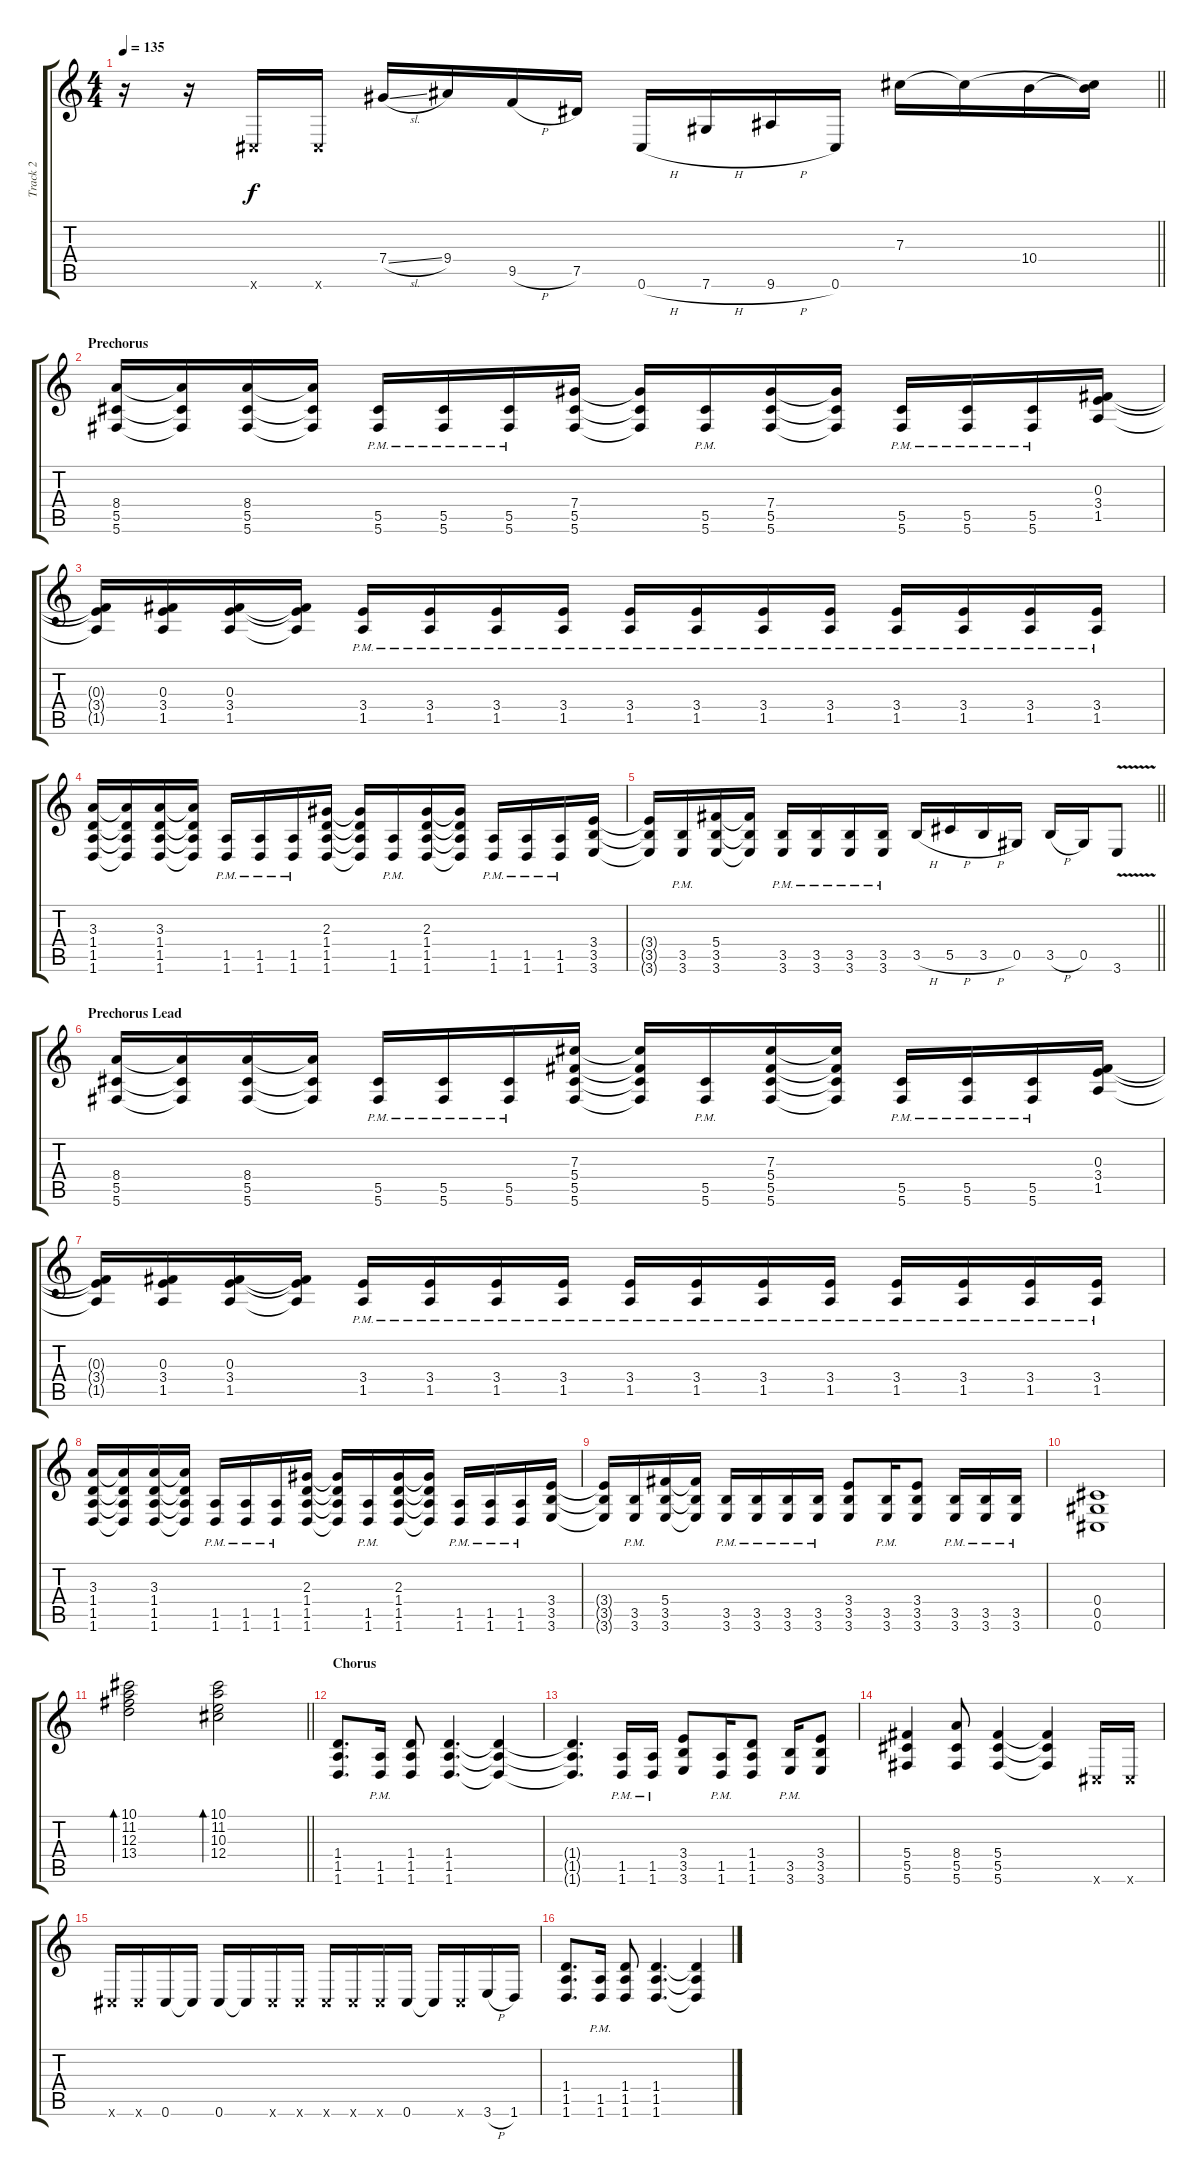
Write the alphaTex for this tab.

\track ("Track 2" "Track 2") {instrument distortionguitar}
\staff {score tabs}
\tuning (Eb4 Bb3 Gb3 Db3 Ab2 Db2) {hide}
\ts (4 4)
\tempo 135
\clef g2
\barLineRight lightlight
\ks c
r.16{dy f} r.16 0.6{x}.16 0.6{x}.16 7.4{sl}.16 9.4.16 9.5{h}.16 7.5.16 0.6{h}.16 7.6{h}.16 9.6{h}.16 0.6.16 7.3.16 7.3{t}.16 10.4.16 (7.3{t} 10.4{t}).16 |
\section ("" "Prechorus")
(8.4 5.5 5.6).16 (8.4{t} 5.5{t} 5.6{t}).16 (8.4 5.5 5.6).16 (8.4{t} 5.5{t} 5.6{t}).16 (5.5{pm} 5.6{pm}).16 (5.5{pm} 5.6{pm}).16 (5.5{pm} 5.6{pm}).16 (7.4 5.5 5.6).16 (7.4{t} 5.5{t} 5.6{t}).16 (5.5{pm} 5.6{pm}).16 (7.4 5.5 5.6).16 (7.4{t} 5.5{t} 5.6{t}).16 (5.5{pm} 5.6{pm}).16 (5.5{pm} 5.6{pm}).16 (5.5{pm} 5.6{pm}).16 (0.3 3.4 1.5).16 |
(0.3{t} 3.4{t} 1.5{t}).16 (0.3 3.4 1.5).16 (0.3 3.4 1.5).16 (0.3{t} 3.4{t} 1.5{t}).16 (3.4{pm} 1.5{pm}).16 (3.4{pm} 1.5{pm}).16 (3.4{pm} 1.5{pm}).16 (3.4{pm} 1.5{pm}).16 (3.4{pm} 1.5{pm}).16 (3.4{pm} 1.5{pm}).16 (3.4{pm} 1.5{pm}).16 (3.4{pm} 1.5{pm}).16 (3.4{pm} 1.5{pm}).16 (3.4{pm} 1.5{pm}).16 (3.4{pm} 1.5{pm}).16 (3.4{pm} 1.5{pm}).16 |
(3.3 1.4 1.5 1.6).16 (3.3{t} 1.4{t} 1.5{t} 1.6{t}).16 (3.3 1.4 1.5 1.6).16 (3.3{t} 1.4{t} 1.5{t} 1.6{t}).16 (1.5{pm} 1.6{pm}).16 (1.5{pm} 1.6{pm}).16 (1.5{pm} 1.6{pm}).16 (2.3 1.4 1.5 1.6).16 (2.3{t} 1.4{t} 1.5{t} 1.6{t}).16 (1.5{pm} 1.6{pm}).16 (2.3 1.4 1.5 1.6).16 (2.3{t} 1.4{t} 1.5{t} 1.6{t}).16 (1.5{pm} 1.6{pm}).16 (1.5{pm} 1.6{pm}).16 (1.5{pm} 1.6{pm}).16 (3.4 3.5 3.6).16 |
\barLineRight lightlight
(3.4{t} 3.5{t} 3.6{t}).16 (3.5{pm} 3.6{pm}).16 (5.4 3.5 3.6).16 (5.4{t} 3.5{t} 3.6{t}).16 (3.5{pm} 3.6{pm}).16 (3.5{pm} 3.6{pm}).16 (3.5{pm} 3.6{pm}).16 (3.5{pm} 3.6{pm}).16 3.5{h}.16 5.5{h}.16 3.5{h}.16 0.5.16 3.5{h}.16 0.5.16 3.6{v}.8 |
\section ("" "Prechorus Lead")
(8.4 5.5 5.6).16 (8.4{t} 5.5{t} 5.6{t}).16 (8.4 5.5 5.6).16 (8.4{t} 5.5{t} 5.6{t}).16 (5.5{pm} 5.6{pm}).16 (5.5{pm} 5.6{pm}).16 (5.5{pm} 5.6{pm}).16 (7.3 5.4 5.5 5.6).16 (7.3{t} 5.4{t} 5.5{t} 5.6{t}).16 (5.5{pm} 5.6{pm}).16 (7.3 5.4 5.5 5.6).16 (7.3{t} 5.4{t} 5.5{t} 5.6{t}).16 (5.5{pm} 5.6{pm}).16 (5.5{pm} 5.6{pm}).16 (5.5{pm} 5.6{pm}).16 (0.3 3.4 1.5).16 |
(0.3{t} 3.4{t} 1.5{t}).16 (0.3 3.4 1.5).16 (0.3 3.4 1.5).16 (0.3{t} 3.4{t} 1.5{t}).16 (3.4{pm} 1.5{pm}).16 (3.4{pm} 1.5{pm}).16 (3.4{pm} 1.5{pm}).16 (3.4{pm} 1.5{pm}).16 (3.4{pm} 1.5{pm}).16 (3.4{pm} 1.5{pm}).16 (3.4{pm} 1.5{pm}).16 (3.4{pm} 1.5{pm}).16 (3.4{pm} 1.5{pm}).16 (3.4{pm} 1.5{pm}).16 (3.4{pm} 1.5{pm}).16 (3.4{pm} 1.5{pm}).16 |
(3.3 1.4 1.5 1.6).16 (3.3{t} 1.4{t} 1.5{t} 1.6{t}).16 (3.3 1.4 1.5 1.6).16 (3.3{t} 1.4{t} 1.5{t} 1.6{t}).16 (1.5{pm} 1.6{pm}).16 (1.5{pm} 1.6{pm}).16 (1.5{pm} 1.6{pm}).16 (2.3 1.4 1.5 1.6).16 (2.3{t} 1.4{t} 1.5{t} 1.6{t}).16 (1.5{pm} 1.6{pm}).16 (2.3 1.4 1.5 1.6).16 (2.3{t} 1.4{t} 1.5{t} 1.6{t}).16 (1.5{pm} 1.6{pm}).16 (1.5{pm} 1.6{pm}).16 (1.5{pm} 1.6{pm}).16 (3.4 3.5 3.6).16 |
(3.4{t} 3.5{t} 3.6{t}).16 (3.5{pm} 3.6{pm}).16 (5.4 3.5 3.6).16 (5.4{t} 3.5{t} 3.6{t}).16 (3.5{pm} 3.6{pm}).16 (3.5{pm} 3.6{pm}).16 (3.5{pm} 3.6{pm}).16 (3.5{pm} 3.6{pm}).16 (3.4 3.5 3.6).8 (3.5{pm} 3.6{pm}).16 (3.4 3.5 3.6).8 (3.5{pm} 3.6{pm}).16 (3.5{pm} 3.6{pm}).16 (3.5{pm} 3.6{pm}).16 |
(0.4 0.5 0.6).1 |
\barLineRight lightlight
(10.1 11.2 12.3 13.4).2{bd 60 instrument electricguitarclean} (10.1 11.2 10.3 12.4).2{bd 60} |
\section ("" "Chorus")
(1.4 1.5 1.6).8{d instrument distortionguitar} (1.5{pm} 1.6{pm}).16 (1.4 1.5 1.6).8 (1.4 1.5 1.6).4{d} (1.4{t} 1.5{t} 1.6{t}).4 |
(1.4{t} 1.5{t} 1.6{t}).4{d} (1.5{pm} 1.6{pm}).16 (1.5{pm} 1.6{pm}).16 (3.4 3.5 3.6).8 (1.5{pm} 1.6{pm}).16 (1.4 1.5 1.6).8 (3.5{pm} 3.6{pm}).16 (3.4 3.5 3.6).8 |
(5.4 5.5 5.6).4 (8.4 5.5 5.6).8 (5.4 5.5 5.6).4 (5.4{t} 5.5{t} 5.6{t}).4 0.6{x}.16 0.6{x}.16 |
0.6{x}.16 0.6{x}.16 0.6.16 0.6{t}.16 0.6.16 0.6{t}.16 0.6{x}.16 0.6{x}.16 0.6{x}.16 0.6{x}.16 0.6{x}.16 0.6.16 0.6{t}.16 0.6{x}.16 3.6{h}.16 1.6.16 |
(1.4 1.5 1.6).8{d} (1.5{pm} 1.6{pm}).16 (1.4 1.5 1.6).8 (1.4 1.5 1.6).4{d} (1.4{t} 1.5{t} 1.6{t}).4
